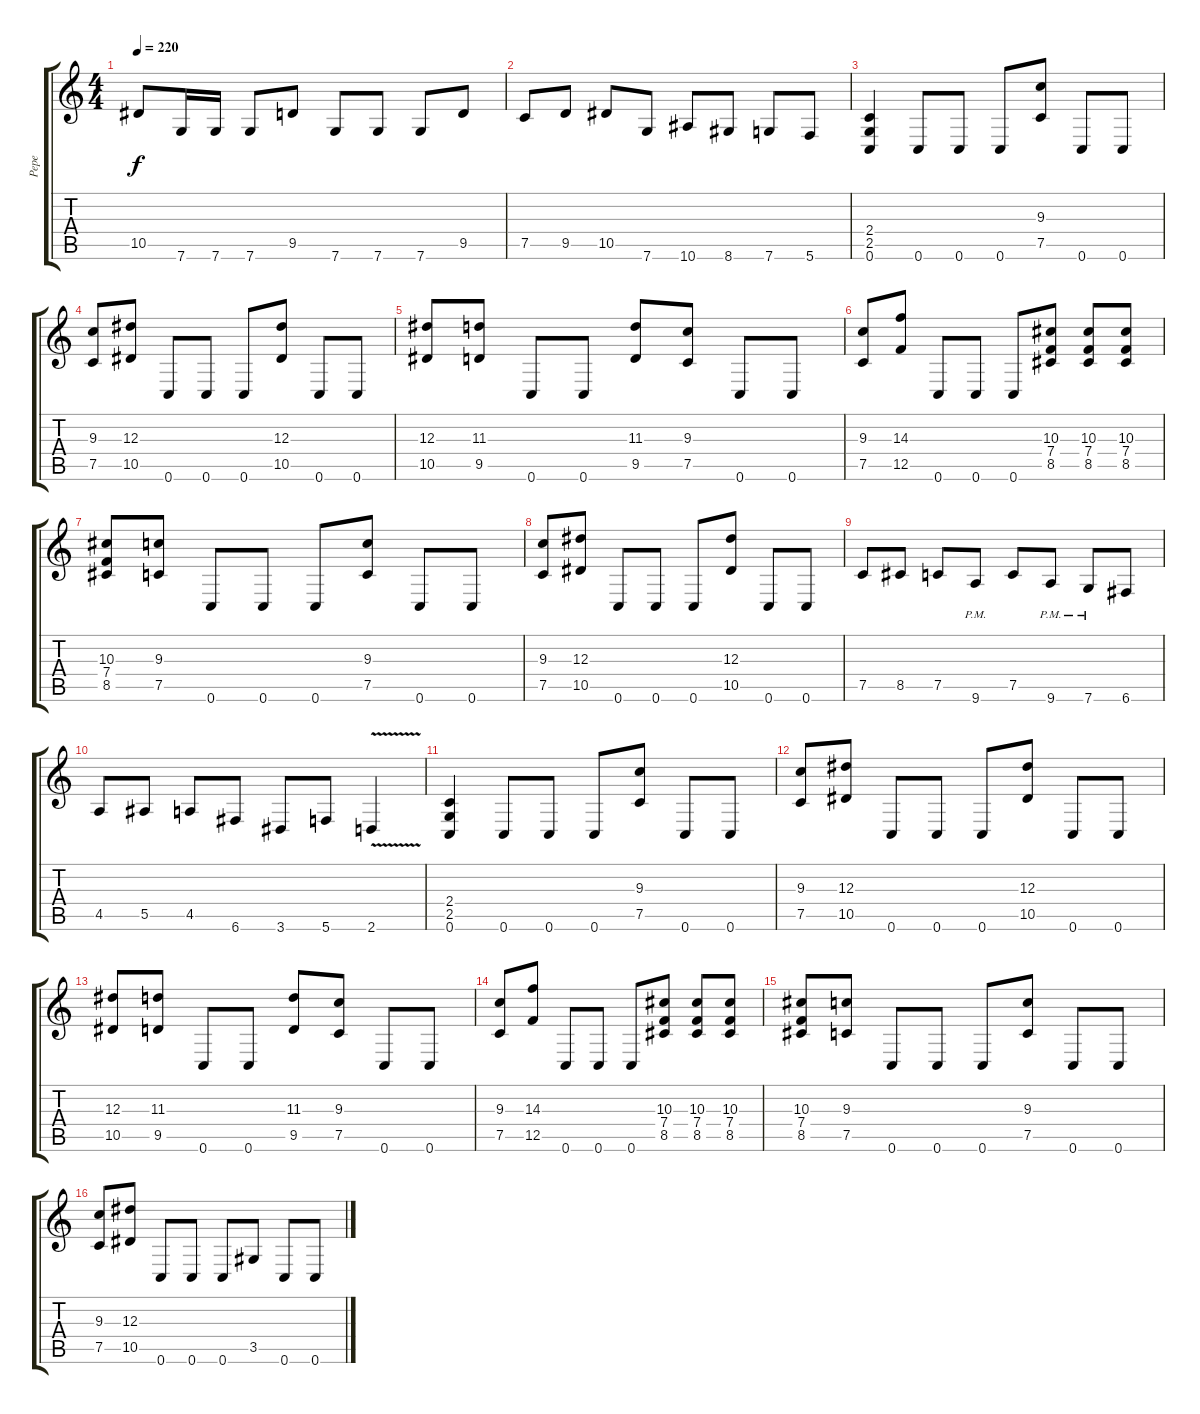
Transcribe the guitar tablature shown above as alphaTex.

\track ("Pepe" "Pepe") {instrument distortionguitar}
\staff {score tabs}
\tuning (C4 G3 Eb3 Bb2 F2 C2) {hide}
\ts (4 4)
\tempo 220
\clef g2
\ks c
10.5.8{dy f} 7.6.16 7.6.16 7.6.8 9.5.8 7.6.8 7.6.8 7.6.8 9.5.8 |
7.5.8 9.5.8 10.5.8 7.6.8 10.6.8 8.6.8 7.6.8 5.6.8 |
(2.4 2.5 0.6).4 0.6.8 0.6.8 0.6.8 (9.3 7.5).8 0.6.8 0.6.8 |
(9.3 7.5).8 (12.3 10.5).8 0.6.8 0.6.8 0.6.8 (12.3 10.5).8 0.6.8 0.6.8 |
(12.3 10.5).8 (11.3 9.5).8 0.6.8 0.6.8 (11.3 9.5).8 (9.3 7.5).8 0.6.8 0.6.8 |
(9.3 7.5).8 (14.3 12.5).8 0.6.8 0.6.8 0.6.8 (10.3 7.4 8.5).8 (10.3 7.4 8.5).8 (10.3 7.4 8.5).8 |
(10.3 7.4 8.5).8 (9.3 7.5).8 0.6.8 0.6.8 0.6.8 (9.3 7.5).8 0.6.8 0.6.8 |
(9.3 7.5).8 (12.3 10.5).8 0.6.8 0.6.8 0.6.8 (12.3 10.5).8 0.6.8 0.6.8 |
7.5.8 8.5.8 7.5.8 9.6{pm}.8 7.5.8 9.6{pm}.8 7.6{pm}.8 6.6.8 |
4.5.8 5.5.8 4.5.8 6.6.8 3.6.8 5.6.8 2.6{v}.4 |
(2.4 2.5 0.6).4 0.6.8 0.6.8 0.6.8 (9.3 7.5).8 0.6.8 0.6.8 |
(9.3 7.5).8 (12.3 10.5).8 0.6.8 0.6.8 0.6.8 (12.3 10.5).8 0.6.8 0.6.8 |
(12.3 10.5).8 (11.3 9.5).8 0.6.8 0.6.8 (11.3 9.5).8 (9.3 7.5).8 0.6.8 0.6.8 |
(9.3 7.5).8 (14.3 12.5).8 0.6.8 0.6.8 0.6.8 (10.3 7.4 8.5).8 (10.3 7.4 8.5).8 (10.3 7.4 8.5).8 |
(10.3 7.4 8.5).8 (9.3 7.5).8 0.6.8 0.6.8 0.6.8 (9.3 7.5).8 0.6.8 0.6.8 |
(9.3 7.5).8 (12.3 10.5).8 0.6.8 0.6.8 0.6.8 3.5.8 0.6.8 0.6.8
